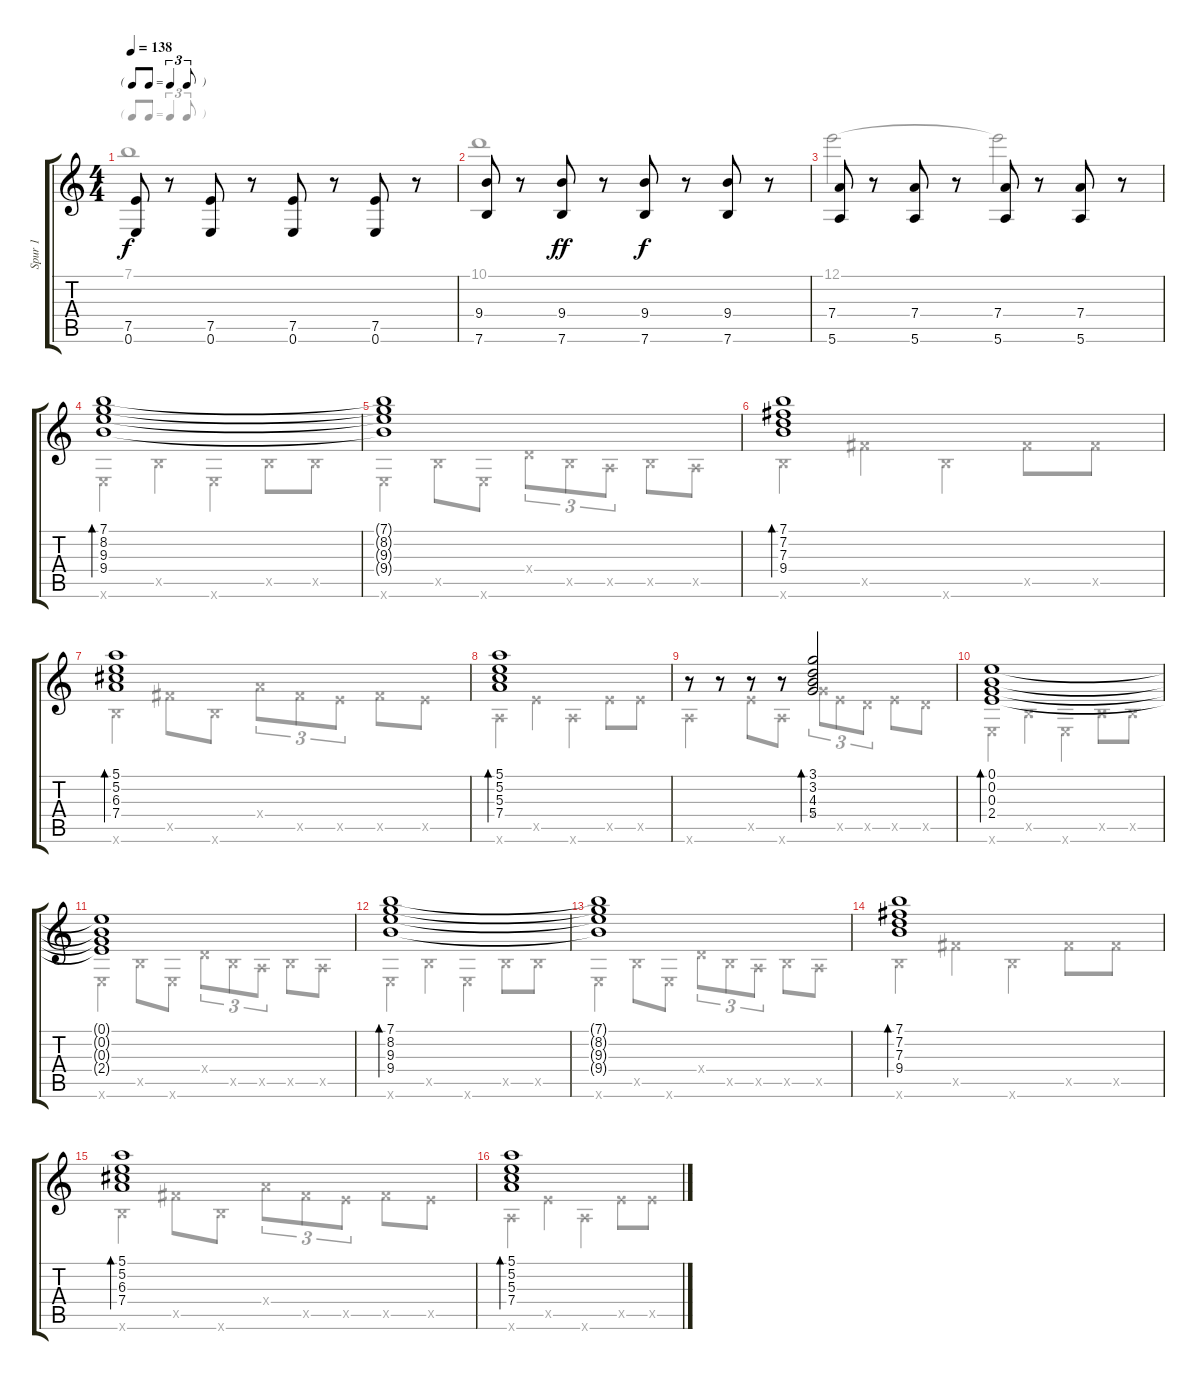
\track ("Spur 1" "Spur 1") {instrument acousticguitarsteel}
\staff {score tabs}
\tuning (E4 B3 G3 D3 A2 E2) {hide}
\voice
\ts (4 4)
\tf triplet8th
\tempo 138
\clef g2
\ks c
(7.5 0.6).8{dy f} r.8 (7.5 0.6).8 r.8 (7.5 0.6).8 r.8 (7.5 0.6).8 r.8 |
(9.4 7.6).8 r.8 (9.4 7.6).8{dy ff} r.8 (9.4 7.6).8{dy f} r.8 (9.4 7.6).8 r.8 |
(7.4 5.6).8 r.8 (7.4 5.6).8 r.8 (7.4 5.6).8 r.8 (7.4 5.6).8 r.8 |
(7.1 8.2 9.3 9.4).1{bd 480} |
(7.1{t} 8.2{t} 9.3{t} 9.4{t}).1 |
(7.1 7.2 7.3 9.4).1{bd 480} |
(5.1 5.2 6.3 7.4).1{bd 480} |
(5.1 5.2 5.3 7.4).1{bd 480} |
r.8 r.8 r.8 r.8 (3.1 3.2 4.3 5.4).2{bd 480} |
(0.1 0.2 0.3 2.4).1{bd 480} |
(0.1{t} 0.2{t} 0.3{t} 2.4{t}).1 |
(7.1 8.2 9.3 9.4).1{bd 480} |
(7.1{t} 8.2{t} 9.3{t} 9.4{t}).1 |
(7.1 7.2 7.3 9.4).1{bd 480} |
(5.1 5.2 6.3 7.4).1{bd 480} |
(5.1 5.2 5.3 7.4).1{bd 480}
\voice
\clef g2
\ottava regular
\simile none
\ks c
7.1.1{dy f} |
10.1.1 |
12.1.2 12.1{t}.2 |
0.6{x}.4 2.5{x}.4 0.6{x}.4 2.5{x}.8 2.5{x}.8 |
0.6{x}.4 2.5{x}.8 0.6{x}.8 0.4{x}.8{tu (3 2)} 2.5{x}.8{tu (3 2)} 0.5{x}.8{tu (3 2)} 2.5{x}.8 0.5{x}.8 |
7.6{x}.4 9.5{x}.4 7.6{x}.4 9.5{x}.8 9.5{x}.8 |
7.6{x}.4 9.5{x}.8 7.6{x}.8 7.4{x}.8{tu (3 2)} 9.5{x}.8{tu (3 2)} 7.5{x}.8{tu (3 2)} 9.5{x}.8 7.5{x}.8 |
5.6{x}.4 7.5{x}.4 5.6{x}.4 7.5{x}.8 7.5{x}.8 |
5.6{x}.4 7.5{x}.8 5.6{x}.8 5.4{x}.8{tu (3 2)} 7.5{x}.8{tu (3 2)} 5.5{x}.8{tu (3 2)} 7.5{x}.8 5.5{x}.8 |
0.6{x}.4 2.5{x}.4 0.6{x}.4 2.5{x}.8 2.5{x}.8 |
0.6{x}.4 2.5{x}.8 0.6{x}.8 0.4{x}.8{tu (3 2)} 2.5{x}.8{tu (3 2)} 0.5{x}.8{tu (3 2)} 2.5{x}.8 0.5{x}.8 |
0.6{x}.4 2.5{x}.4 0.6{x}.4 2.5{x}.8 2.5{x}.8 |
0.6{x}.4 2.5{x}.8 0.6{x}.8 0.4{x}.8{tu (3 2)} 2.5{x}.8{tu (3 2)} 0.5{x}.8{tu (3 2)} 2.5{x}.8 0.5{x}.8 |
7.6{x}.4 9.5{x}.4 7.6{x}.4 9.5{x}.8 9.5{x}.8 |
7.6{x}.4 9.5{x}.8 7.6{x}.8 7.4{x}.8{tu (3 2)} 9.5{x}.8{tu (3 2)} 7.5{x}.8{tu (3 2)} 9.5{x}.8 7.5{x}.8 |
5.6{x}.4 7.5{x}.4 5.6{x}.4 7.5{x}.8 7.5{x}.8
